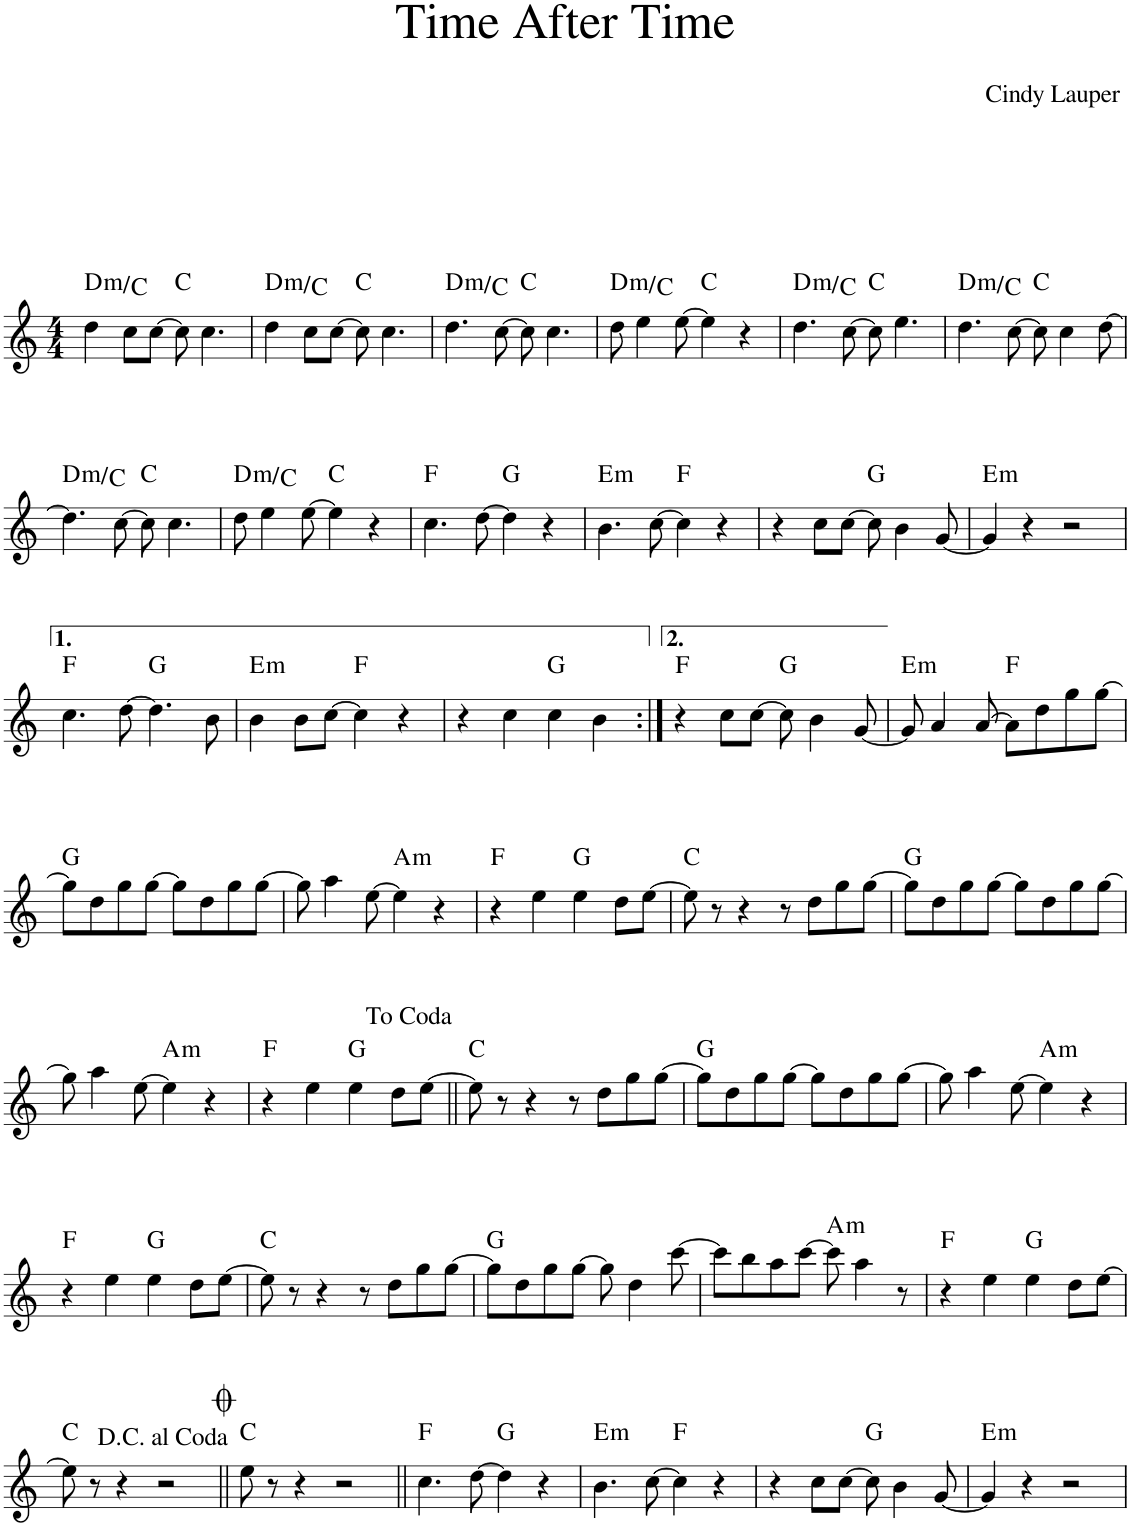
**kern	**harte
*part1	*part1
*staff1	*
*I"Piano	*
*I'Pno.	*
*clefG2	*
*k[]	*
*M4/4	*
=1	=1
!	!LO:H:kt=m
4dd\	D:min/b7
8cc\L	.
[8cc\J	.
8cc\]	C:maj
4.cc\	.
=2	=2
!	!LO:H:kt=m
4dd\	D:min/b7
8cc\L	.
[8cc\J	.
8cc\]	C:maj
4.cc\	.
=3	=3
!	!LO:H:kt=m
4.dd\	D:min/b7
[8cc\	.
8cc\]	C:maj
4.cc\	.
=4	=4
!	!LO:H:kt=m
8dd\	D:min/b7
4ee\	.
[8ee\	.
4ee\]	C:maj
4r	.
=5	=5
!	!LO:H:kt=m
4.dd\	D:min/b7
[8cc\	.
8cc\]	C:maj
4.ee\	.
=6	=6
!	!LO:H:kt=m
4.dd\	D:min/b7
[8cc\	.
8cc\]	C:maj
4cc\	.
[8dd\	.
!!LO:LB:g=z
=7	=7
!	!LO:H:kt=m
4.dd\]	D:min/b7
[8cc\	.
8cc\]	C:maj
4.cc\	.
=8	=8
!	!LO:H:kt=m
8dd\	D:min/b7
4ee\	.
[8ee\	.
4ee\]	C:maj
4r	.
=9	=9
4.cc\	F:maj
[8dd\	.
4dd\]	G:maj
4r	.
=10	=10
!	!LO:H:kt=m
4.b\	E:min
[8cc\	.
4cc\]	F:maj
4r	.
=11	=11
4r	.
8cc\L	.
[8cc\J	.
8cc\]	G:maj
4b\	.
[8g/	.
=12	=12
!	!LO:H:kt=m
4g/]	E:min
4r	.
2r	.
!!LO:LB:g=z
=13	=13
4.cc\	F:maj
[8dd\	.
4.dd\]	G:maj
8b\	.
=14	=14
!	!LO:H:kt=m
4b\	E:min
8b\L	.
[8cc\J	.
4cc\]	F:maj
4r	.
=15	=15
4r	.
4cc\	.
4cc\	G:maj
4b\	.
=16:|!	=16:|!
4r	F:maj
8cc\L	.
[8cc\J	.
8cc\]	G:maj
4b\	.
[8g/	.
=17	=17
!	!LO:H:kt=m
8g/]	E:min
4a/	.
[8a/	.
8a\L]	F:maj
8dd\	.
8gg\	.
[8gg\J	.
!!LO:LB:g=z
=18	=18
8gg\L]	G:maj
8dd\	.
8gg\	.
[8gg\J	.
8gg\L]	.
8dd\	.
8gg\	.
[8gg\J	.
=19	=19
8gg\]	.
4aa\	.
[8ee\	.
!	!LO:H:kt=m
4ee\]	A:min
4r	.
=20	=20
4r	F:maj
4ee\	.
4ee\	G:maj
8dd\L	.
[8ee\J	.
=21	=21
8ee\]	C:maj
8r	.
4r	.
8r	.
8dd\L	.
8gg\	.
[8gg\J	.
=22	=22
8gg\L]	G:maj
8dd\	.
8gg\	.
[8gg\J	.
8gg\L]	.
8dd\	.
8gg\	.
[8gg\J	.
!!LO:LB:g=z
=23	=23
8gg\]	.
4aa\	.
[8ee\	.
!	!LO:H:kt=m
4ee\]	A:min
4r	.
=24	=24
4r	F:maj
4ee\	.
4ee\	G:maj
8dd\L	.
[8ee\J	.
=25||	=25||
8ee\]	C:maj
8r	.
4r	.
8r	.
8dd\L	.
8gg\	.
[8gg\J	.
=26	=26
8gg\L]	G:maj
8dd\	.
8gg\	.
[8gg\J	.
8gg\L]	.
8dd\	.
8gg\	.
[8gg\J	.
=27	=27
8gg\]	.
4aa\	.
[8ee\	.
!	!LO:H:kt=m
4ee\]	A:min
4r	.
!!LO:LB:g=z
=28	=28
4r	F:maj
4ee\	.
4ee\	G:maj
8dd\L	.
[8ee\J	.
=29	=29
8ee\]	C:maj
8r	.
4r	.
8r	.
8dd\L	.
8gg\	.
[8gg\J	.
=30	=30
8gg\L]	G:maj
8dd\	.
8gg\	.
[8gg\J	.
8gg\]	.
4dd\	.
[8ccc\	.
=31	=31
8ccc\L]	.
8bb\	.
8aa\	.
[8ccc\J	.
!	!LO:H:kt=m
8ccc\]	A:min
4aa\	.
8r	.
=32	=32
4r	F:maj
4ee\	.
4ee\	G:maj
8dd\L	.
[8ee\J	.
!!LO:LB:g=z
=33	=33
8ee\]	C:maj
8r	.
4r	.
2r	.
=34||	=34||
8ee\	C:maj
8r	.
4r	.
2r	.
=35||	=35||
4.cc\	F:maj
[8dd\	.
4dd\]	G:maj
4r	.
=36	=36
!	!LO:H:kt=m
4.b\	E:min
[8cc\	.
4cc\]	F:maj
4r	.
=37	=37
4r	.
8cc\L	.
[8cc\J	.
8cc\]	G:maj
4b\	.
[8g/	.
=38	=38
!	!LO:H:kt=m
4g/]	E:min
4r	.
2r	.
=	=
*-	*-
